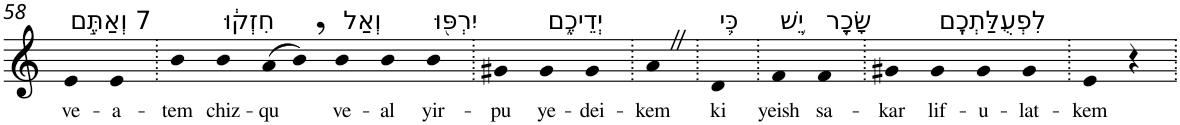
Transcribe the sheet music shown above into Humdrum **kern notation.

**kern	**text
*part1	*part1
*staff1	*staff1
*I"Piano	*
*I'Pno	*
!!LO:PB:g=z
*clefG2	*
*k[]	*
=58	=58
!LO:TX:a:t=7 וְאַתֶּ֣ם	!
!	!LO:LY:b
4e	ve-
!	!LO:LY:b
4e	-a-
=59.	=59.
!	!LO:LY:b
4b	-tem
!LO:TX:a:t=חִזְק֔וּ	!
!	!LO:LY:b
4b	chiz-
!	!LO:LY:b
(>8a	-qu
8b,)	.
!LO:TX:a:t=וְאַל	!
!	!LO:LY:b
4b	ve-
!	!LO:LY:b
4b	-al
!LO:TX:a:t=יִרְפּ֖וּ	!
!	!LO:LY:b
4b	yir-
=60.	=60.
!	!LO:LY:b
4g#X	-pu
!LO:TX:a:t=יְדֵיכֶ֑ם	!
!	!LO:LY:b
4g#	ye-
!	!LO:LY:b
4g#	-dei-
=61.	=61.
!	!LO:LY:b
4aZ	-kem
=62.	=62.
!LO:TX:a:t=כִּ֛י	!
!	!LO:LY:b
4d	ki
=63.	=63.
!LO:TX:a:t=יֵ֥שׁ	!
!	!LO:LY:b
4f	yeish
!LO:TX:a:t=שָׂכָ֖ר	!
!	!LO:LY:b
4f	sa-
=64.	=64.
!	!LO:LY:b
4g#X	-kar
!LO:TX:a:t=לִפְעֻלַּתְכֶֽם	!
!	!LO:LY:b
4g#	lif-
!	!LO:LY:b
4g#	-u-
!	!LO:LY:b
4g#	-lat-
=65.	=65.
!	!LO:LY:b
4e	-kem
4r	.
=.	=.
*-	*-
